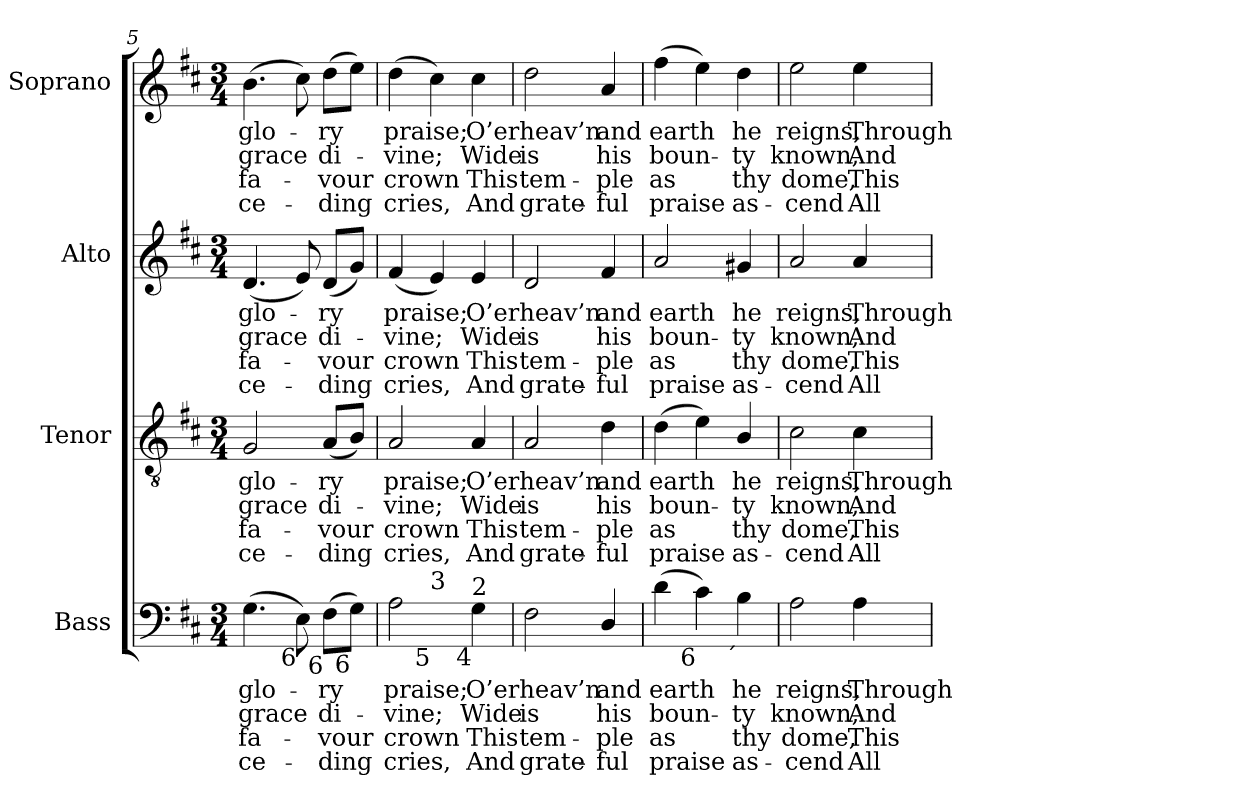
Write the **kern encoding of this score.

**kern	**text	**text	**text	**text	**kern	**text	**text	**text	**text	**kern	**text	**text	**text	**text	**kern	**text	**text	**text	**text
*part4	*part4	*part4	*part4	*part4	*part3	*part3	*part3	*part3	*part3	*part2	*part2	*part2	*part2	*part2	*part1	*part1	*part1	*part1	*part1
*staff4	*staff4	*staff4	*staff4	*staff4	*staff3	*staff3	*staff3	*staff3	*staff3	*staff2	*staff2	*staff2	*staff2	*staff2	*staff1	*staff1	*staff1	*staff1	*staff1
*I"Bass	*	*	*	*	*I"Tenor	*	*	*	*	*I"Alto	*	*	*	*	*I"Soprano	*	*	*	*
*I'B.	*	*	*	*	*I'T.	*	*	*	*	*I'A.	*	*	*	*	*I'S.	*	*	*	*
*clefF4	*	*	*	*	*clefGv2	*	*	*	*	*clefG2	*	*	*	*	*clefG2	*	*	*	*
*	*	*	*	*	*ITrd7c12	*	*	*	*	*	*	*	*	*	*	*	*	*	*
*k[f#c#]	*	*	*	*	*k[f#c#]	*	*	*	*	*k[f#c#]	*	*	*	*	*k[f#c#]	*	*	*	*
*D:	*	*	*	*	*D:	*	*	*	*	*D:	*	*	*	*	*D:	*	*	*	*
*M3/4	*	*	*	*	*M3/4	*	*	*	*	*M3/4	*	*	*	*	*M3/4	*	*	*	*
=5	=5	=5	=5	=5	=5	=5	=5	=5	=5	=5	=5	=5	=5	=5	=5	=5	=5	=5	=5
!	!LO:LY:b:color=#000000	!LO:LY:b:color=#000000	!LO:LY:b:color=#000000	!LO:LY:b:color=#000000	!	!	!	!	!	!	!	!	!	!	!	!	!	!	!
!	!	!	!	!	!	!LO:LY:b:color=#000000	!LO:LY:b:color=#000000	!LO:LY:b:color=#000000	!LO:LY:b:color=#000000	!	!	!	!	!	!	!	!	!	!
!	!	!	!	!	!	!	!	!	!	!	!LO:LY:b:color=#000000	!LO:LY:b:color=#000000	!LO:LY:b:color=#000000	!LO:LY:b:color=#000000	!	!	!	!	!
!	!	!	!	!	!	!	!	!	!	!	!	!	!	!	!	!LO:LY:b:color=#000000	!LO:LY:b:color=#000000	!LO:LY:b:color=#000000	!LO:LY:b:color=#000000
(4.Gi\	glo-	grace	-fa-	-ce-	2GGi/	glo-	grace	-fa-	-ce-	(4.di/	glo-	grace	-fa-	-ce-	(4.bi\	glo-	grace	-fa-	-ce-
!LO:TX:b:rj:t=6	!	!	!	!	!	!	!	!	!	!	!	!	!	!	!	!	!	!	!
8Ei\)	.	.	.	.	.	.	.	.	.	8ei/)	.	.	.	.	8cc#i\)	.	.	.	.
!	!LO:LY:b:color=#000000	!LO:LY:b:color=#000000	!LO:LY:b:color=#000000	!LO:LY:b:color=#000000	!	!	!	!	!	!	!	!	!	!	!	!	!	!	!
!	!	!	!	!	!	!LO:LY:b:color=#000000	!LO:LY:b:color=#000000	!LO:LY:b:color=#000000	!LO:LY:b:color=#000000	!	!	!	!	!	!	!	!	!	!
!	!	!	!	!	!	!	!	!	!	!	!LO:LY:b:color=#000000	!LO:LY:b:color=#000000	!LO:LY:b:color=#000000	!LO:LY:b:color=#000000	!	!	!	!	!
!LO:TX:b:rj:t=6	!	!	!	!	!	!	!	!	!	!	!	!	!	!	!	!	!	!	!
!	!	!	!	!	!	!	!	!	!	!	!	!	!	!	!	!LO:LY:b:color=#000000	!LO:LY:b:color=#000000	!LO:LY:b:color=#000000	!LO:LY:b:color=#000000
(8F#i\L	-ry	di-	-vour	ding	(8AAi/L	-ry	di-	-vour	ding	(8di/L	-ry	di-	-vour	ding	(8ddi\L	-ry	di-	-vour	ding
!LO:TX:b:rj:t=6	!	!	!	!	!	!	!	!	!	!	!	!	!	!	!	!	!	!	!
8Gi\J)	.	.	.	.	8BBi/J)	.	.	.	.	8gi/J)	.	.	.	.	8eei\J)	.	.	.	.
=6	=6	=6	=6	=6	=6	=6	=6	=6	=6	=6	=6	=6	=6	=6	=6	=6	=6	=6	=6
!	!LO:LY:b:color=#000000	!LO:LY:b:color=#000000	!LO:LY:b:color=#000000	!LO:LY:b:color=#000000	!	!	!	!	!	!	!	!	!	!	!	!	!	!	!
!	!	!	!	!	!	!LO:LY:b:color=#000000	!LO:LY:b:color=#000000	!LO:LY:b:color=#000000	!LO:LY:b:color=#000000	!	!	!	!	!	!	!	!	!	!
!	!	!	!	!	!	!	!	!	!	!	!LO:LY:b:color=#000000	!LO:LY:b:color=#000000	!LO:LY:b:color=#000000	!LO:LY:b:color=#000000	!	!	!	!	!
!LO:TX:b:rj:t=6	!	!	!	!	!	!	!	!	!	!	!	!	!	!	!	!	!	!	!
!LO:TX:t=4	!	!	!	!	!	!	!	!	!	!	!	!	!	!	!	!	!	!	!
!	!	!	!	!	!	!	!	!	!	!	!	!	!	!	!	!LO:LY:b:color=#000000	!LO:LY:b:color=#000000	!LO:LY:b:color=#000000	!LO:LY:b:color=#000000
*^	*	*	*	*	*	*	*	*	*	*	*	*	*	*	*	*	*	*	*
2Ai\	4ryy	praise;	-vine;	crown	cries,	2AAi/	praise;	-vine;	crown	cries,	(4f#i/	praise;	-vine;	crown	cries,	(4ddi\	praise;	-vine;	crown	cries,
!	!LO:TX:b:rj:t=5	!	!	!	!	!	!	!	!	!	!	!	!	!	!	!	!	!	!	!
!	!LO:TX:t=3	!	!	!	!	!	!	!	!	!	!	!	!	!	!	!	!	!	!	!
.	2ryy	.	.	.	.	.	.	.	.	.	4ei/)	.	.	.	.	4cc#i\)	.	.	.	.
!	!	!LO:LY:b:color=#000000	!LO:LY:b:color=#000000	!LO:LY:b:color=#000000	!LO:LY:b:color=#000000	!	!	!	!	!	!	!	!	!	!	!	!	!	!	!
!	!	!	!	!	!	!	!LO:LY:b:color=#000000	!LO:LY:b:color=#000000	!LO:LY:b:color=#000000	!LO:LY:b:color=#000000	!	!	!	!	!	!	!	!	!	!
!	!	!	!	!	!	!	!	!	!	!	!	!LO:LY:b:color=#000000	!LO:LY:b:color=#000000	!LO:LY:b:color=#000000	!LO:LY:b:color=#000000	!	!	!	!	!
!LO:TX:b:rj:t=4	!	!	!	!	!	!	!	!	!	!	!	!	!	!	!	!	!	!	!	!
!LO:TX:t=2	!	!	!	!	!	!	!	!	!	!	!	!	!	!	!	!	!	!	!	!
!	!	!	!	!	!	!	!	!	!	!	!	!	!	!	!	!	!LO:LY:b:color=#000000	!LO:LY:b:color=#000000	!LO:LY:b:color=#000000	!LO:LY:b:color=#000000
4Gi\	.	O’er	Wide	This	And	4AAi/	O’er	Wide	This	And	4ei/	O’er	Wide	This	And	4cc#i\	O’er	Wide	This	And
*v	*v	*	*	*	*	*	*	*	*	*	*	*	*	*	*	*	*	*	*	*
=7	=7	=7	=7	=7	=7	=7	=7	=7	=7	=7	=7	=7	=7	=7	=7	=7	=7	=7	=7
*^	*	*	*	*	*	*	*	*	*	*	*	*	*	*	*	*	*	*	*
!	!	!LO:LY:b:color=#000000	!LO:LY:b:color=#000000	!LO:LY:b:color=#000000	!LO:LY:b:color=#000000	!	!	!	!	!	!	!	!	!	!	!	!	!	!	!
*v	*v	*	*	*	*	*	*	*	*	*	*	*	*	*	*	*	*	*	*	*
*^	*	*	*	*	*	*	*	*	*	*	*	*	*	*	*	*	*	*	*
!	!	!	!	!	!	!	!LO:LY:b:color=#000000	!LO:LY:b:color=#000000	!LO:LY:b:color=#000000	!LO:LY:b:color=#000000	!	!	!	!	!	!	!	!	!	!
*v	*v	*	*	*	*	*	*	*	*	*	*	*	*	*	*	*	*	*	*	*
*^	*	*	*	*	*	*	*	*	*	*	*	*	*	*	*	*	*	*	*
!	!	!	!	!	!	!	!	!	!	!	!	!LO:LY:b:color=#000000	!LO:LY:b:color=#000000	!LO:LY:b:color=#000000	!LO:LY:b:color=#000000	!	!	!	!	!
*v	*v	*	*	*	*	*	*	*	*	*	*	*	*	*	*	*	*	*	*	*
*^	*	*	*	*	*	*	*	*	*	*	*	*	*	*	*	*	*	*	*
!LO:TX:b:rj:t=6	!	!	!	!	!	!	!	!	!	!	!	!	!	!	!	!	!	!	!	!
!	!	!	!	!	!	!	!	!	!	!	!	!	!	!	!	!	!LO:LY:b:color=#000000	!LO:LY:b:color=#000000	!LO:LY:b:color=#000000	!LO:LY:b:color=#000000
*v	*v	*	*	*	*	*	*	*	*	*	*	*	*	*	*	*	*	*	*	*
2F#i\	heav’n	is	tem-	-grate-	2AAi/	heav’n	is	tem-	-grate-	2di/	heav’n	is	tem-	-grate-	2ddi\	heav’n	is	tem-	-grate-
!	!LO:LY:b:color=#000000	!LO:LY:b:color=#000000	!LO:LY:b:color=#000000	!LO:LY:b:color=#000000	!	!	!	!	!	!	!	!	!	!	!	!	!	!	!
!	!	!	!	!	!	!LO:LY:b:color=#000000	!LO:LY:b:color=#000000	!LO:LY:b:color=#000000	!LO:LY:b:color=#000000	!	!	!	!	!	!	!	!	!	!
!	!	!	!	!	!	!	!	!	!	!	!LO:LY:b:color=#000000	!LO:LY:b:color=#000000	!LO:LY:b:color=#000000	!LO:LY:b:color=#000000	!	!	!	!	!
!	!	!	!	!	!	!	!	!	!	!	!	!	!	!	!	!LO:LY:b:color=#000000	!LO:LY:b:color=#000000	!LO:LY:b:color=#000000	!LO:LY:b:color=#000000
4Di/	and	his	-ple	ful	4Di\	and	his	-ple	ful	4f#i/	and	his	-ple	ful	4ai/	and	his	-ple	ful
!!LO:LB:g=z
=8	=8	=8	=8	=8	=8	=8	=8	=8	=8	=8	=8	=8	=8	=8	=8	=8	=8	=8	=8
!	!LO:LY:b:color=#000000	!LO:LY:b:color=#000000	!LO:LY:b:color=#000000	!LO:LY:b:color=#000000	!	!	!	!	!	!	!	!	!	!	!	!	!	!	!
!	!	!	!	!	!	!LO:LY:b:color=#000000	!LO:LY:b:color=#000000	!LO:LY:b:color=#000000	!LO:LY:b:color=#000000	!	!	!	!	!	!	!	!	!	!
!	!	!	!	!	!	!	!	!	!	!	!LO:LY:b:color=#000000	!LO:LY:b:color=#000000	!LO:LY:b:color=#000000	!LO:LY:b:color=#000000	!	!	!	!	!
!	!	!	!	!	!	!	!	!	!	!	!	!	!	!	!	!LO:LY:b:color=#000000	!LO:LY:b:color=#000000	!LO:LY:b:color=#000000	!LO:LY:b:color=#000000
(4di\	earth	boun-	as	praise	(4Di\	earth	boun-	as	praise	2ai/	earth	boun-	as	praise	(4ff#i\	earth	boun-	as	praise
!LO:TX:b:rj:t=6	!	!	!	!	!	!	!	!	!	!	!	!	!	!	!	!	!	!	!
4c#i\)	.	.	.	.	4Ei\)	.	.	.	.	.	.	.	.	.	4eei\)	.	.	.	.
!	!LO:LY:b:color=#000000	!LO:LY:b:color=#000000	!LO:LY:b:color=#000000	!LO:LY:b:color=#000000	!	!	!	!	!	!	!	!	!	!	!	!	!	!	!
!	!	!	!	!	!	!LO:LY:b:color=#000000	!LO:LY:b:color=#000000	!LO:LY:b:color=#000000	!LO:LY:b:color=#000000	!	!	!	!	!	!	!	!	!	!
!	!	!	!	!	!	!	!	!	!	!	!LO:LY:b:color=#000000	!LO:LY:b:color=#000000	!LO:LY:b:color=#000000	!LO:LY:b:color=#000000	!	!	!	!	!
!LO:TX:b:rj:t=´	!	!	!	!	!	!	!	!	!	!	!	!	!	!	!	!	!	!	!
!	!	!	!	!	!	!	!	!	!	!	!	!	!	!	!	!LO:LY:b:color=#000000	!LO:LY:b:color=#000000	!LO:LY:b:color=#000000	!LO:LY:b:color=#000000
4Bi\	he	-ty	thy	as-	4BBi/	he	-ty	thy	as-	4g#Xi/	he	-ty	thy	as-	4ddi\	he	-ty	thy	as-
=9	=9	=9	=9	=9	=9	=9	=9	=9	=9	=9	=9	=9	=9	=9	=9	=9	=9	=9	=9
!	!LO:LY:b:color=#000000	!LO:LY:b:color=#000000	!LO:LY:b:color=#000000	!LO:LY:b:color=#000000	!	!	!	!	!	!	!	!	!	!	!	!	!	!	!
!	!	!	!	!	!	!LO:LY:b:color=#000000	!LO:LY:b:color=#000000	!LO:LY:b:color=#000000	!LO:LY:b:color=#000000	!	!	!	!	!	!	!	!	!	!
!	!	!	!	!	!	!	!	!	!	!	!LO:LY:b:color=#000000	!LO:LY:b:color=#000000	!LO:LY:b:color=#000000	!LO:LY:b:color=#000000	!	!	!	!	!
!	!	!	!	!	!	!	!	!	!	!	!	!	!	!	!	!LO:LY:b:color=#000000	!LO:LY:b:color=#000000	!LO:LY:b:color=#000000	!LO:LY:b:color=#000000
2Ai\	reigns,	known,	-dome,	cend	2C#i\	reigns,	known,	-dome,	cend	2ai/	reigns,	known,	-dome,	cend	2eei\	reigns,	known,	-dome,	cend
!	!LO:LY:b:color=#000000	!LO:LY:b:color=#000000	!LO:LY:b:color=#000000	!LO:LY:b:color=#000000	!	!	!	!	!	!	!	!	!	!	!	!	!	!	!
!	!	!	!	!	!	!LO:LY:b:color=#000000	!LO:LY:b:color=#000000	!LO:LY:b:color=#000000	!LO:LY:b:color=#000000	!	!	!	!	!	!	!	!	!	!
!	!	!	!	!	!	!	!	!	!	!	!LO:LY:b:color=#000000	!LO:LY:b:color=#000000	!LO:LY:b:color=#000000	!LO:LY:b:color=#000000	!	!	!	!	!
!	!	!	!	!	!	!	!	!	!	!	!	!	!	!	!	!LO:LY:b:color=#000000	!LO:LY:b:color=#000000	!LO:LY:b:color=#000000	!LO:LY:b:color=#000000
4Ai\	Through	And	This	All	4C#i\	Through	And	This	All	4ai/	Through	And	This	All	4eei\	Through	And	This	All
=	=	=	=	=	=	=	=	=	=	=	=	=	=	=	=	=	=	=	=
*-	*-	*-	*-	*-	*-	*-	*-	*-	*-	*-	*-	*-	*-	*-	*-	*-	*-	*-	*-
